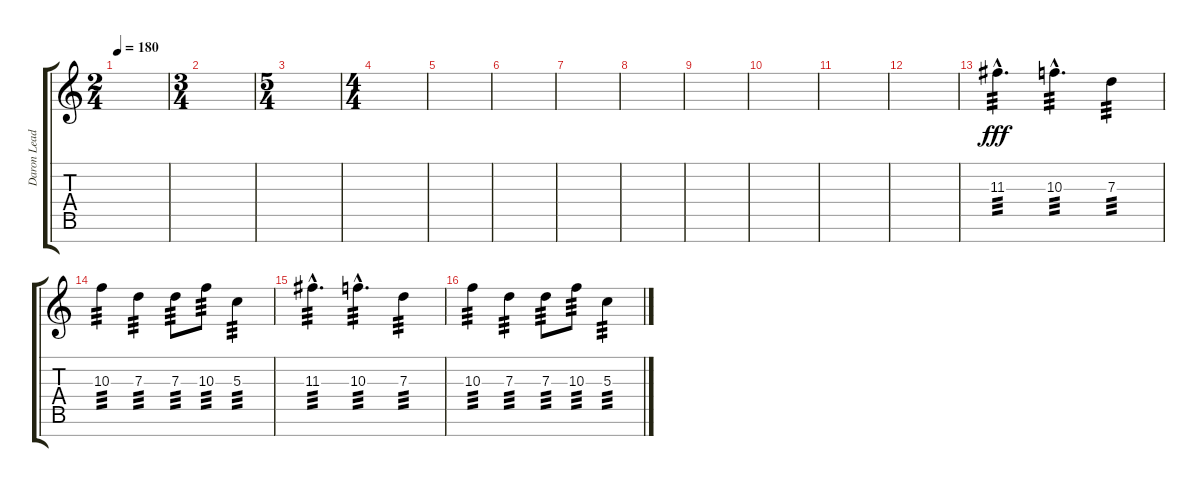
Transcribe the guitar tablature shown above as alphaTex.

\track ("Daron Lead" "Daron Lead") {instrument overdrivenguitar}
\staff {score tabs}
\tuning (E4 B3 G3 D3 A2 E2 B1) {hide}
\ts (2 4)
\tempo 180
\clef g2
\ks c
|
\ts (3 4)
|
\ts (5 4)
|
\ts (4 4)
|
|
|
|
|
|
|
|
|
11.3{hac}.4{d tp 3 dy fff} 10.3{hac}.4{d tp 3} 7.3.4{tp 3} |
10.3.4{tp 3} 7.3.4{tp 3} 7.3.8{tp 3} 10.3.8{tp 3} 5.3.4{tp 3} |
11.3{hac}.4{d tp 3} 10.3{hac}.4{d tp 3} 7.3.4{tp 3} |
10.3.4{tp 3} 7.3.4{tp 3} 7.3.8{tp 3} 10.3.8{tp 3} 5.3.4{tp 3}
